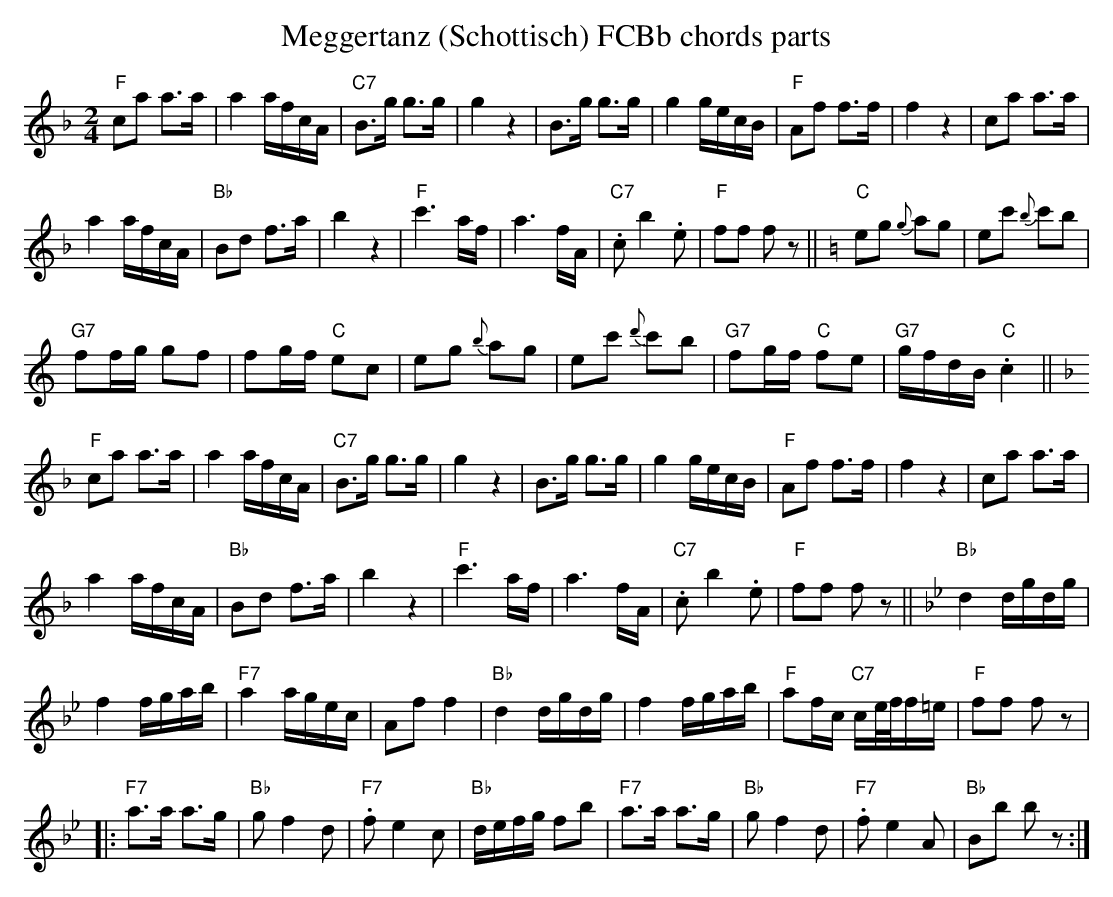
X:1
T: Meggertanz (Schottisch) FCBb chords parts
M:2/4
L:1/8
K:F %%MIDI gchordon
"F"ca a>a | a2 a/f/c/A/ | "C7"B>g g>g | g2z2 | B>g g>g | g2 g/e/c/B/ | "F"Af f>f | f2z2 | ca a>a |
a2 a/f/c/A/ | "Bb"Bd f>a | b2z2 | "F"c'3 a/f/ | a3 f/A/ | "C7".cb2.e | "F"ff fz || [K:C] "C"eg {g}ag | ec' {b}c'b |
"G7"ff/g/ gf | fg/f/ "C"ec | eg {b}ag | ec' {d'}c'b | "G7"fg/f/ "C"fe | "G7"g/f/d/B/ "C".c2 ||
[K:F] "F"ca a>a | a2 a/f/c/A/ | "C7"B>g g>g | g2z2 | B>g g>g | g2 g/e/c/B/ | "F"Af f>f | f2z2 | ca a>a |
a2 a/f/c/A/ | "Bb"Bd f>a | b2z2 | "F"c'3 a/f/ | a3 f/A/ | "C7".cb2.e | "F"ff fz || [K:Bb][L:1/16] "Bb"d4 dgdg |
f4 fgab | "F7"a4 agec | A2f2f4 | "Bb"d4 dgdg | f4 fgab | "F"a2fc "C7"ce/f/f=e | "F"f2f2 f2 z2 |
|: [L:1/8] "F7"a>a a>g | "Bb"gf2d | "F7".fe2c | "Bb"d/e/f/g/ fb | "F7"a>a a>g | "Bb"gf2d | "F7".fe2A | "Bb"Bb bz :|
